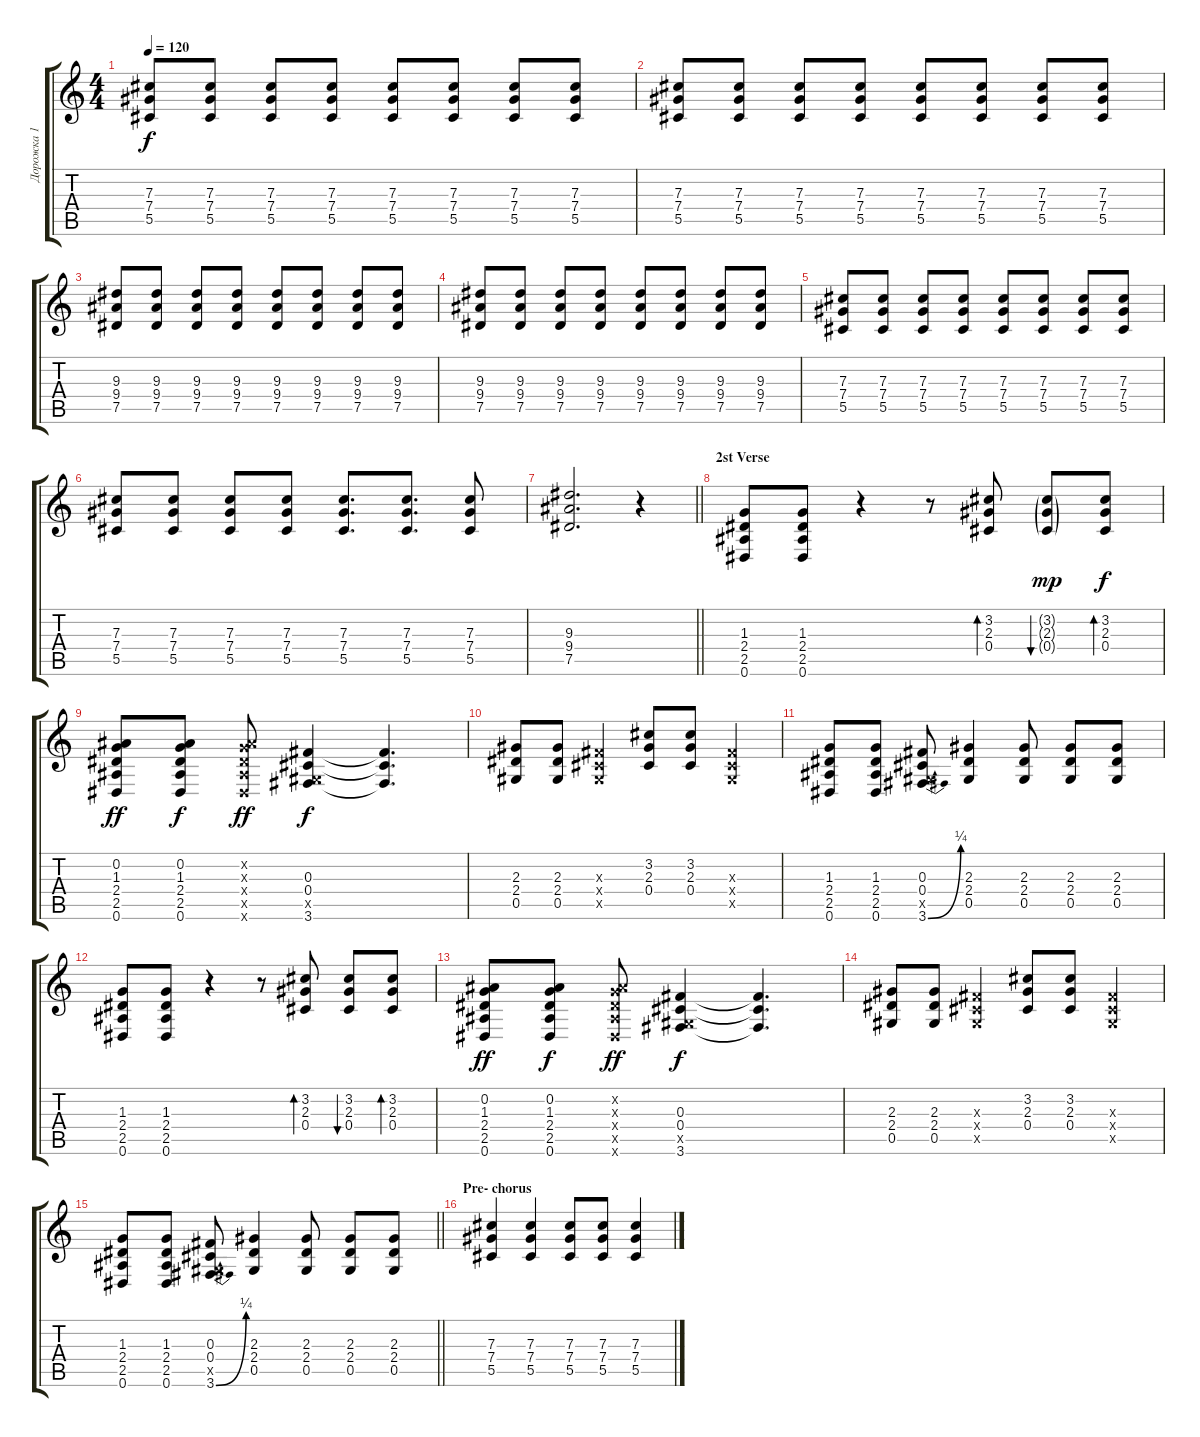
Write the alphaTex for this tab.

\track ("Дорожка 1" "Дорожка 1") {instrument overdrivenguitar}
\staff {score tabs}
\tuning (Eb4 Bb3 Gb3 Db3 Ab2 Eb2) {hide}
\ts (4 4)
\tempo 120
\clef g2
\ks c
(7.3 7.4 5.5).8{dy f} (7.3 7.4 5.5).8 (7.3 7.4 5.5).8 (7.3 7.4 5.5).8 (7.3 7.4 5.5).8 (7.3 7.4 5.5).8 (7.3 7.4 5.5).8 (7.3 7.4 5.5).8 |
(7.3 7.4 5.5).8 (7.3 7.4 5.5).8 (7.3 7.4 5.5).8 (7.3 7.4 5.5).8 (7.3 7.4 5.5).8 (7.3 7.4 5.5).8 (7.3 7.4 5.5).8 (7.3 7.4 5.5).8 |
(9.3 9.4 7.5).8 (9.3 9.4 7.5).8 (9.3 9.4 7.5).8 (9.3 9.4 7.5).8 (9.3 9.4 7.5).8 (9.3 9.4 7.5).8 (9.3 9.4 7.5).8 (9.3 9.4 7.5).8 |
(9.3 9.4 7.5).8 (9.3 9.4 7.5).8 (9.3 9.4 7.5).8 (9.3 9.4 7.5).8 (9.3 9.4 7.5).8 (9.3 9.4 7.5).8 (9.3 9.4 7.5).8 (9.3 9.4 7.5).8 |
(7.3 7.4 5.5).8 (7.3 7.4 5.5).8 (7.3 7.4 5.5).8 (7.3 7.4 5.5).8 (7.3 7.4 5.5).8 (7.3 7.4 5.5).8 (7.3 7.4 5.5).8 (7.3 7.4 5.5).8 |
(7.3 7.4 5.5).8 (7.3 7.4 5.5).8 (7.3 7.4 5.5).8 (7.3 7.4 5.5).8 (7.3 7.4 5.5).8{d} (7.3 7.4 5.5).8{d} (7.3 7.4 5.5).8 |
\barLineRight lightlight
(9.3 9.4 7.5).2{d} r.4 |
\section ("" "2st Verse")
(1.3 2.4 2.5 0.6).8 (1.3 2.4 2.5 0.6).8 r.4 r.8 (3.2 2.3 0.4).8{bd 30} (3.2{g} 2.3{g} 0.4{g}).8{bu 30 dy mp} (3.2 2.3 0.4).8{bd 30 dy f} |
(0.2 1.3 2.4 2.5 0.6).8{dy ff} (0.2 1.3 2.4 2.5 0.6).8{dy f} (0.2{x} 1.3{x} 2.4{x} 2.5{x} 0.6{x}).8{dy ff} (0.3 0.4 0.5{x} 3.6).4{dy f} (0.3{t} 0.4{t} 3.6{t}).4{d} |
(2.3 2.4 0.5).8 (2.3 2.4 0.5).8 (0.3{x} 0.4{x} 0.5{x}).4 (3.2 2.3 0.4).8 (3.2 2.3 0.4).8 (0.3{x} 0.4{x} 0.5{x}).4 |
(1.3 2.4 2.5 0.6).8 (1.3 2.4 2.5 0.6).8 (0.3 0.4 0.5{x} 3.6{be (bend 0 0 60 1)}).8 (2.3 2.4 0.5).4 (2.3 2.4 0.5).8 (2.3 2.4 0.5).8 (2.3 2.4 0.5).8 |
(1.3 2.4 2.5 0.6).8 (1.3 2.4 2.5 0.6).8 r.4 r.8 (3.2 2.3 0.4).8{bd 30} (3.2 2.3 0.4).8{bu 30} (3.2 2.3 0.4).8{bd 30} |
(0.2 1.3 2.4 2.5 0.6).8{dy ff} (0.2 1.3 2.4 2.5 0.6).8{dy f} (0.2{x} 1.3{x} 2.4{x} 2.5{x} 0.6{x}).8{dy ff} (0.3 0.4 0.5{x} 3.6).4{dy f} (0.3{t} 0.4{t} 3.6{t}).4{d} |
(2.3 2.4 0.5).8 (2.3 2.4 0.5).8 (0.3{x} 0.4{x} 0.5{x}).4 (3.2 2.3 0.4).8 (3.2 2.3 0.4).8 (0.3{x} 0.4{x} 0.5{x}).4 |
\barLineRight lightlight
(1.3 2.4 2.5 0.6).8 (1.3 2.4 2.5 0.6).8 (0.3 0.4 0.5{x} 3.6{be (bend 0 0 60 1)}).8 (2.3 2.4 0.5).4 (2.3 2.4 0.5).8 (2.3 2.4 0.5).8 (2.3 2.4 0.5).8 |
\section ("" "Pre- chorus")
(7.3 7.4 5.5).4 (7.3 7.4 5.5).4 (7.3 7.4 5.5).8 (7.3 7.4 5.5).8 (7.3 7.4 5.5).4
